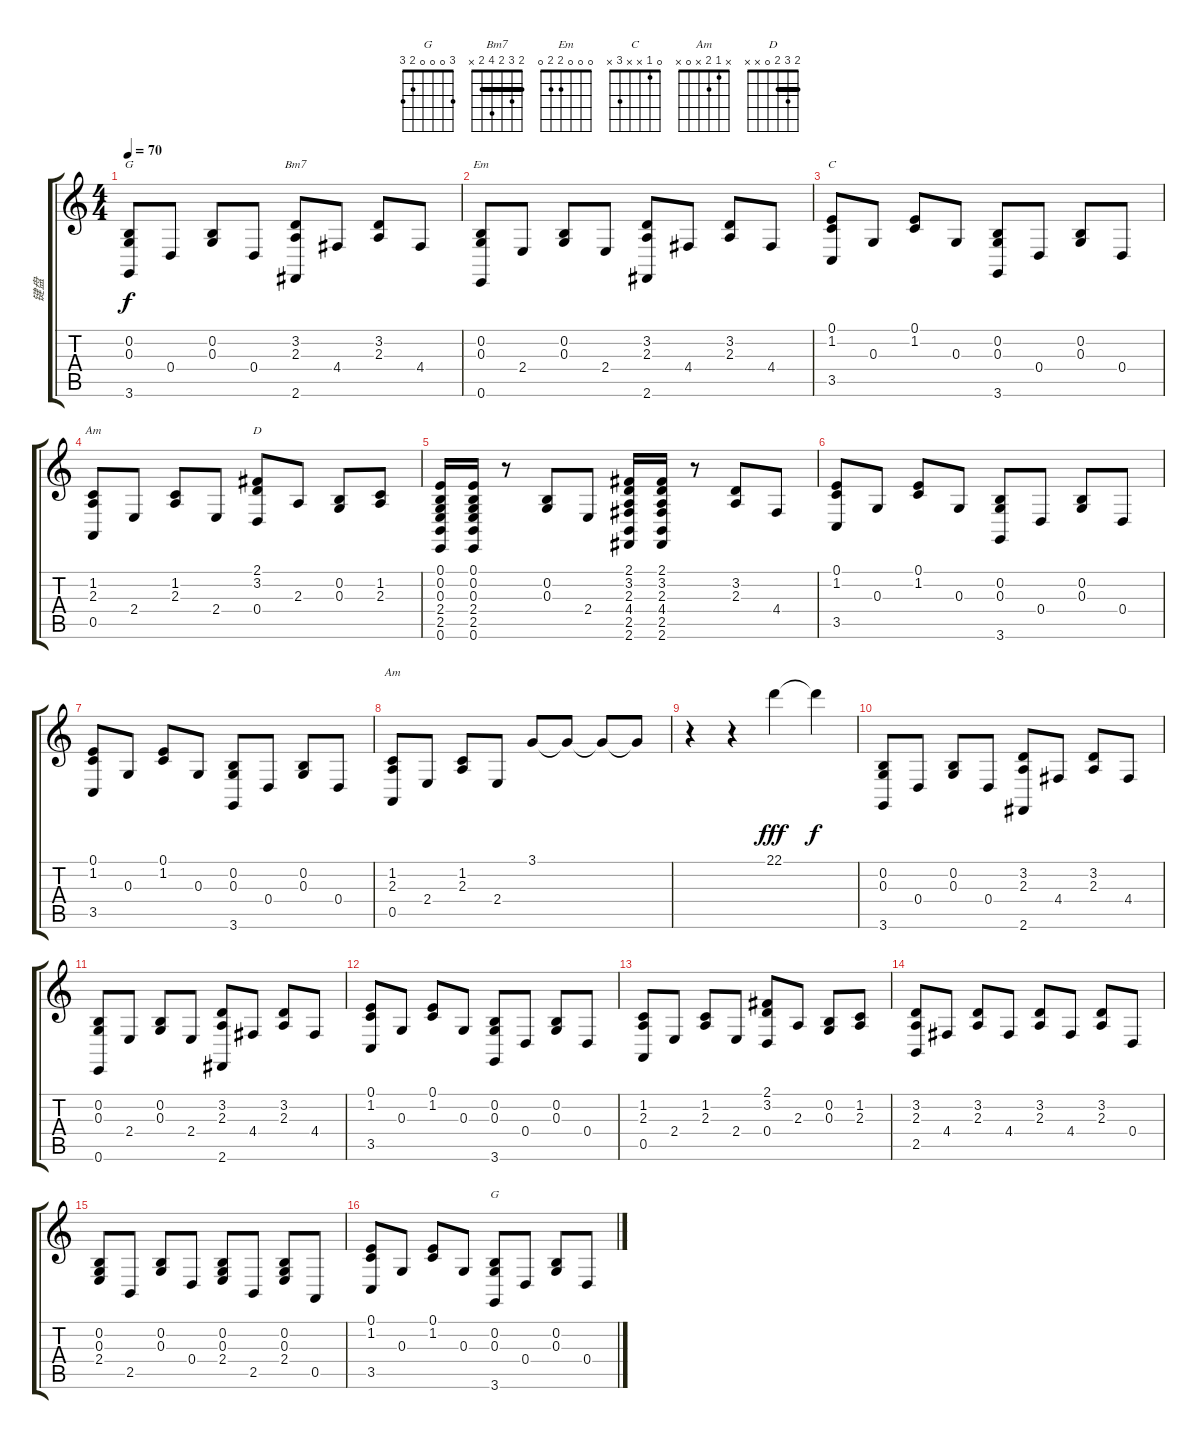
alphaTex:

\track ("键盘" "键盘") {instrument brightacousticpiano}
\staff {score tabs}
\tuning (E4 B3 G3 D3 A2 E2) {hide}
\chord ("G" x 0 0 x x 3)
\chord ("Bm7" 2 3 2 4 2 x) {barre 2}
\chord ("Em" 0 0 0 2 2 0)
\chord ("C" 0 1 x x 3 x)
\chord ("Am" 0 1 2 2 0 x)
\chord ("D" 2 3 2 0 x x) {barre 2}
\chord ("Am" x 1 2 x 0 x)
\chord ("G" 3 0 0 0 2 3)
\ts (4 4)
\tempo 70
\clef g2
\ks c
(0.2 0.3 3.6).8{ch "G" dy f volume 12 instrument brightacousticpiano} 0.4.8 (0.2 0.3).8 0.4.8 (3.2 2.3 2.6).8{ch "Bm7"} 4.4.8 (3.2 2.3).8 4.4.8 |
(0.2 0.3 0.6).8{ch "Em"} 2.4.8 (0.2 0.3).8 2.4.8 (3.2 2.3 2.6).8 4.4.8 (3.2 2.3).8 4.4.8 |
(0.1 1.2 3.5).8{ch "C"} 0.3.8 (0.1 1.2).8 0.3.8 (0.2 0.3 3.6).8 0.4.8 (0.2 0.3).8 0.4.8 |
(1.2 2.3 0.5).8{ch "Am"} 2.4.8 (1.2 2.3).8 2.4.8 (2.1 3.2 0.4).8{ch "D"} 2.3.8 (0.2 0.3).8 (1.2 2.3).8 |
(0.1 0.2 0.3 2.4 2.5 0.6).16 (0.1 0.2 0.3 2.4 2.5 0.6).16 r.8 (0.2 0.3).8 2.4.8 (2.1 3.2 2.3 4.4 2.5 2.6).16 (2.1 3.2 2.3 4.4 2.5 2.6).16 r.8 (3.2 2.3).8 4.4.8 |
(0.1 1.2 3.5).8 0.3.8 (0.1 1.2).8 0.3.8 (0.2 0.3 3.6).8 0.4.8 (0.2 0.3).8 0.4.8 |
(0.1 1.2 3.5).8 0.3.8 (0.1 1.2).8 0.3.8 (0.2 0.3 3.6).8 0.4.8 (0.2 0.3).8 0.4.8 |
(1.2 2.3 0.5).8{ch "Am"} 2.4.8 (1.2 2.3).8 2.4.8 3.1.8 3.1{t}.8 3.1{t}.8 3.1{t}.8 |
r.4 r.4 22.1.4{dy fff} 22.1{t}.4{dy f} |
(0.2 0.3 3.6).8{volume 16} 0.4.8 (0.2 0.3).8 0.4.8 (3.2 2.3 2.6).8 4.4.8 (3.2 2.3).8 4.4.8 |
(0.2 0.3 0.6).8 2.4.8 (0.2 0.3).8 2.4.8 (3.2 2.3 2.6).8 4.4.8 (3.2 2.3).8 4.4.8 |
(0.1 1.2 3.5).8 0.3.8 (0.1 1.2).8 0.3.8 (0.2 0.3 3.6).8 0.4.8 (0.2 0.3).8 0.4.8 |
(1.2 2.3 0.5).8 2.4.8 (1.2 2.3).8 2.4.8 (2.1 3.2 0.4).8 2.3.8 (0.2 0.3).8 (1.2 2.3).8 |
(3.2 2.3 2.5).8 4.4.8 (3.2 2.3).8 4.4.8 (3.2 2.3).8 4.4.8 (3.2 2.3).8 0.4.8 |
(0.2 0.3 2.4).8 2.5.8 (0.2 0.3).8 0.4.8 (0.2 0.3 2.4).8 2.5.8 (0.2 0.3 2.4).8 0.5.8 |
(0.1 1.2 3.5).8 0.3.8 (0.1 1.2).8 0.3.8 (0.2 0.3 3.6).8{ch "G"} 0.4.8 (0.2 0.3).8 0.4.8
